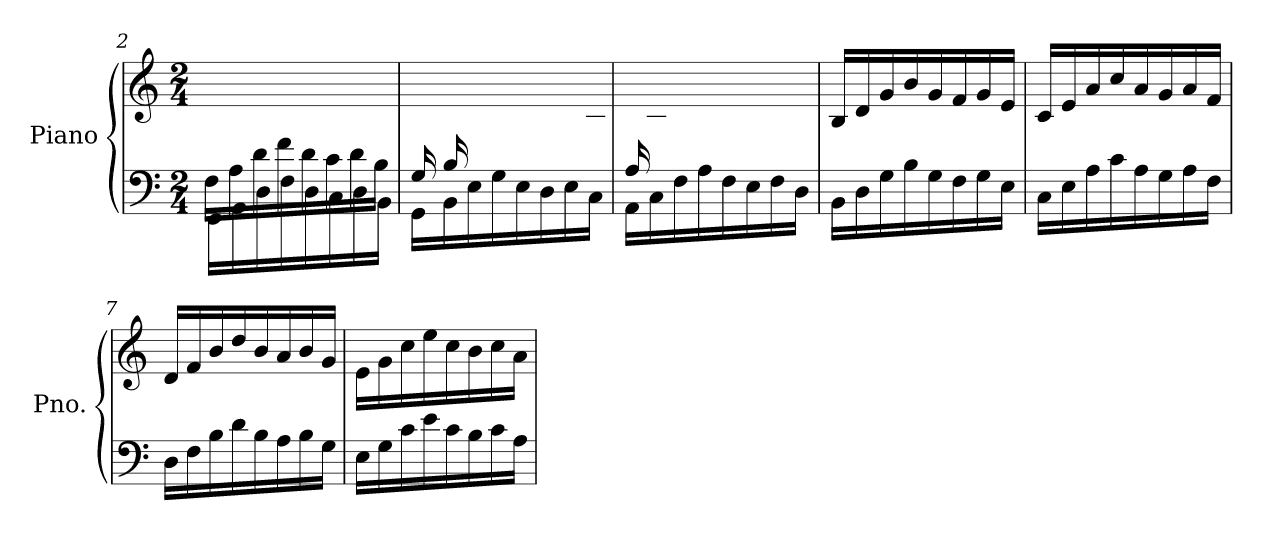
**kern	**kern
*part1	*part1
*staff2	*staff1
*I"Piano	*
*I'Pno.	*
*clefF4	*clefG2
*k[]	*k[]
*M2/4	*M2/4
=2	=2
*^	*
16F\LL	16FF\LL	2ryy
16A\	16AA\	.
16d\	16D\	.
16f\	16F\	.
16d\	16D\	.
16c\	16C\	.
16d\	16D\	.
16B\JJ	16BB\JJ	.
=3	=3	=3
16G/LL	16GG\LL	8ryy
16B/	16BB\	.
4.ryy	16E\	16e/
.	16G\	16g/
.	16E\	16e/
.	16D\	16d/
.	16E\	16e/
.	16C\JJ	16c/JJ
=4	=4	=4
16A/LL	16AA\LL	16ryy
4..ryy	16C\	16c/
.	16F\	16f/
.	16A\	16a/
.	16F\	16f/
.	16E\	16e/
.	16F\	16f/
.	16D\JJ	16d/JJ
*v	*v	*
=5	=5
16BB\LL	16B/LL
16D\	16d/
16G\	16g/
16B\	16b/
16G\	16g/
16F\	16f/
16G\	16g/
16E\JJ	16e/JJ
=6	=6
16C\LL	16c/LL
16E\	16e/
16A\	16a/
16c\	16cc/
16A\	16a/
16G\	16g/
16A\	16a/
16F\JJ	16f/JJ
!!LO:LB:g=z
=7	=7
16D\LL	16d/LL
16F\	16f/
16B\	16b/
16d\	16dd/
16B\	16b/
16A\	16a/
16B\	16b/
16G\JJ	16g/JJ
=8	=8
16E\LL	16e\LL
16G\	16g\
16c\	16cc\
16e\	16ee\
16c\	16cc\
16B\	16b\
16c\	16cc\
16A\JJ	16a\JJ
=	=
*-	*-
